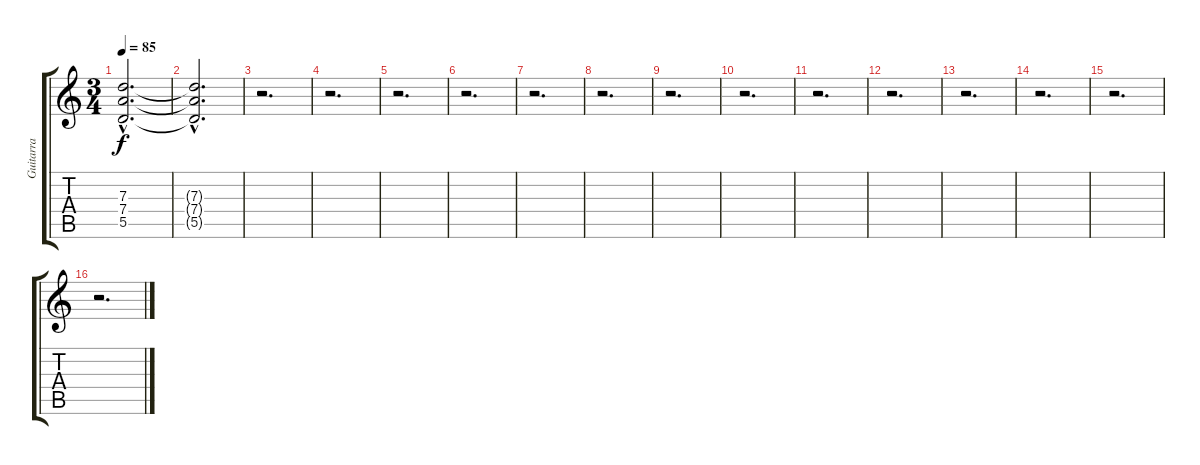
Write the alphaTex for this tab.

\track ("Guitarra" "Guitarra") {instrument overdrivenguitar}
\staff {score tabs}
\tuning (E4 B3 G3 D3 A2 E2) {hide}
\ts (3 4)
\tempo 85
\clef g2
\ks c
(7.3{hac} 7.4{hac} 5.5{hac}).2{d dy f} |
(7.3{hac t} 7.4{hac t} 5.5{hac t}).2{d} |
r.2{d} |
r.2{d} |
r.2{d} |
r.2{d} |
r.2{d} |
r.2{d} |
r.2{d} |
r.2{d} |
r.2{d} |
r.2{d} |
r.2{d} |
r.2{d} |
r.2{d} |
r.2{d}
